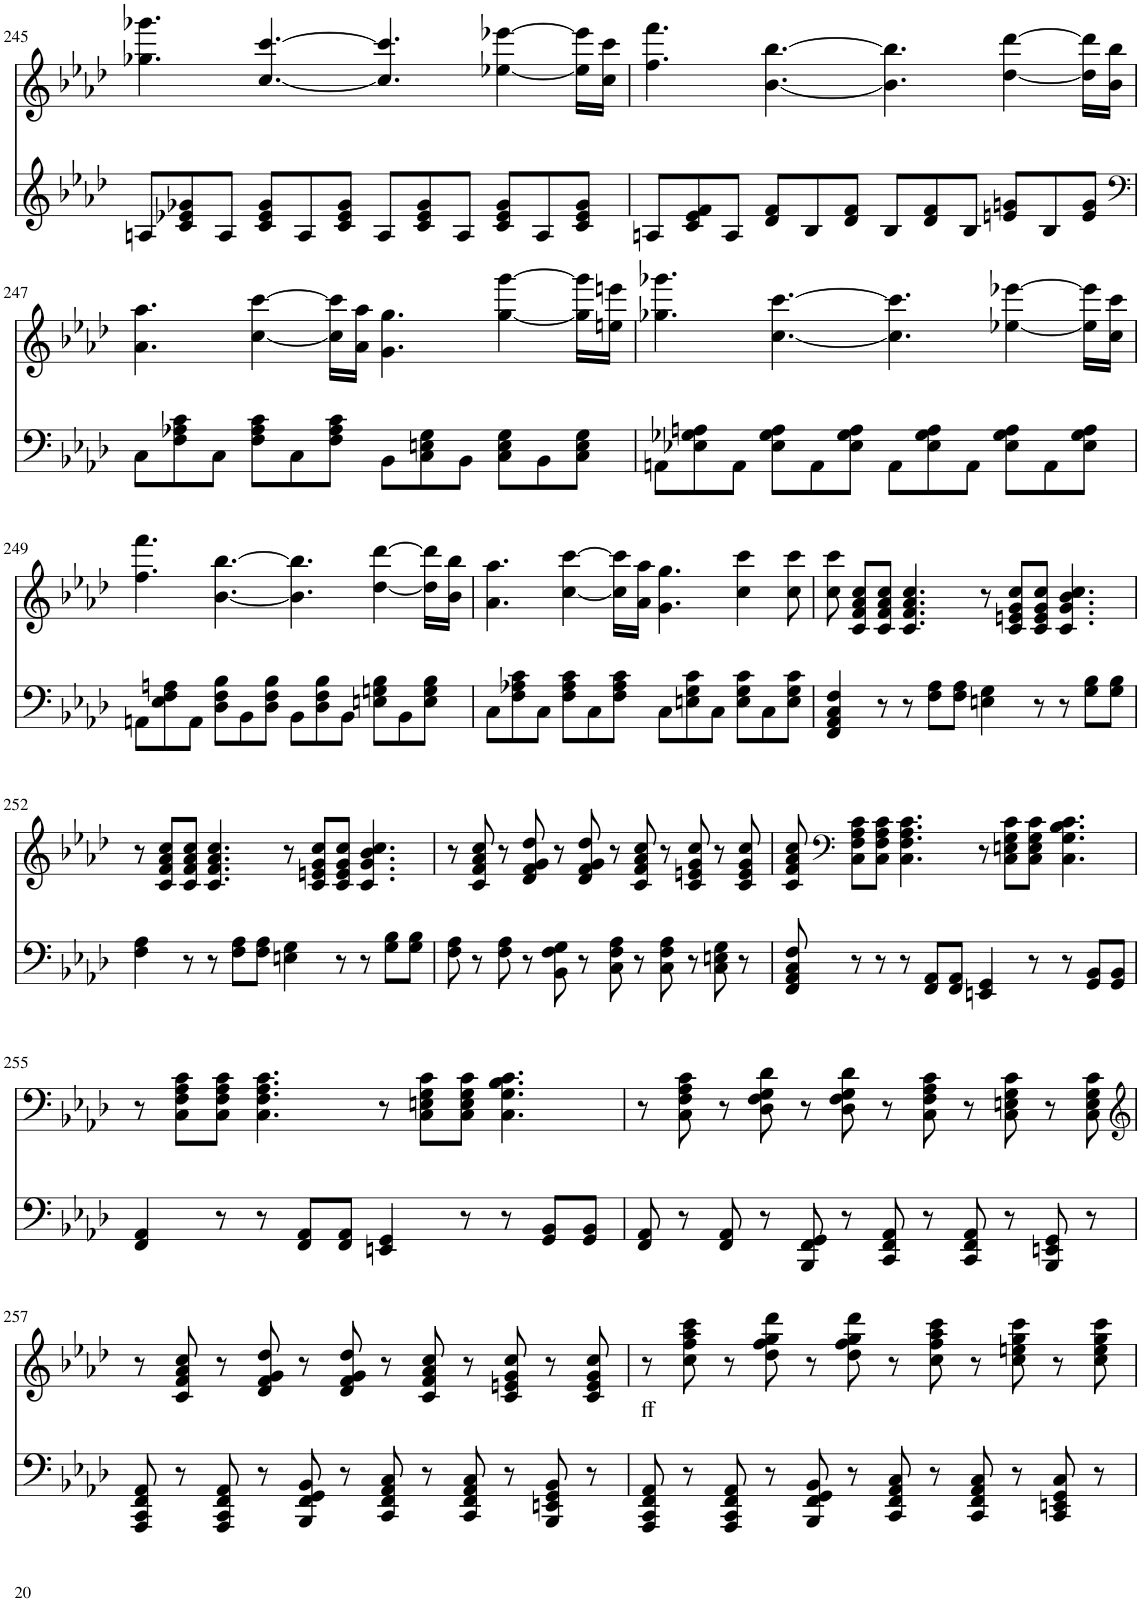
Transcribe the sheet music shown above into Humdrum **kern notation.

**kern	**kern	**text
*part2	*part1	*part1
*staff2	*staff1	*staff1
*I"piano	*I"piano	*
*I'Pno	*I'Pno	*
!!LO:PB:g=z
*clefG2	*clefG2	*
*k[b-e-a-d-]	*k[b-e-a-d-]	*
*M12/8	*M12/8	*
=245	=245	=245
8An/L	4.gg-X\ 4.ggg-X\	.
8c/ 8e-X/ 8g-X/	.	.
8A/J	.	.
8c/ 8e-/ 8g-/L	[4.cc/ [4.ccc/	.
8A/	.	.
8c/ 8e-/ 8g-/J	.	.
8A/L	4.cc/] 4.ccc/]	.
8c/ 8e-/ 8g-/	.	.
8A/J	.	.
8c/ 8e-/ 8g-/L	[4ee-X\ [4eee-X\	.
8A/	.	.
8c/ 8e-/ 8g-/J	16ee-\] 16eee-\]LL	.
.	16cc\ 16ccc\JJ	.
=246	=246	=246
8An/L	4.ff\ 4.fff\	.
8c/ 8e-/ 8f/	.	.
8A/J	.	.
8d-/ 8f/L	[4.b-\ [4.bb-\	.
8B-/	.	.
8d-/ 8f/J	.	.
8B-/L	4.b-\] 4.bb-\]	.
8d-/ 8f/	.	.
8B-/J	.	.
8en/ 8gn/L	[4dd-\ [4ddd-\	.
8B-/	.	.
8e/ 8g/J	16dd-\] 16ddd-\]LL	.
.	16b-\ 16bb-\JJ	.
!!LO:LB:g=z
=247	=247	=247
*clefF4	*	*
8C\L	4.a-\ 4.aa-\	.
8F\ 8A-X\ 8c\	.	.
8C\J	.	.
8F\ 8A-\ 8c\L	[4cc\ [4ccc\	.
8C\	.	.
8F\ 8A-\ 8c\J	16cc\] 16ccc\]LL	.
.	16a-\ 16aa-\JJ	.
8BB-\L	4.g\ 4.gg\	.
8C\ 8En\ 8G\	.	.
8BB-\J	.	.
8C\ 8E\ 8G\L	[4gg\ [4ggg\	.
8BB-\	.	.
8C\ 8E\ 8G\J	16gg\] 16ggg\]LL	.
.	16een\ 16eeen\JJ	.
=248	=248	=248
8AAn\L	4.gg-X\ 4.ggg-X\	.
8E-X\ 8G-X\ 8An\	.	.
8AA\J	.	.
8E-\ 8G-\ 8A\L	[4.cc\ [4.ccc\	.
8AA\	.	.
8E-\ 8G-\ 8A\J	.	.
8AA\L	4.cc\] 4.ccc\]	.
8E-\ 8G-\ 8A\	.	.
8AA\J	.	.
8E-\ 8G-\ 8A\L	[4ee-X\ [4eee-X\	.
8AA\	.	.
8E-\ 8G-\ 8A\J	16ee-\] 16eee-\]LL	.
.	16cc\ 16ccc\JJ	.
!!LO:LB:g=z
=249	=249	=249
8AAn\L	4.ff\ 4.fff\	.
8E-\ 8F\ 8An\	.	.
8AA\J	.	.
8D-\ 8F\ 8B-\L	[4.b-\ [4.bb-\	.
8BB-\	.	.
8D-\ 8F\ 8B-\J	.	.
8BB-\L	4.b-\] 4.bb-\]	.
8D-\ 8F\ 8B-\	.	.
8BB-\J	.	.
8En\ 8Gn\ 8B-\L	[4dd-\ [4ddd-\	.
8BB-\	.	.
8E\ 8G\ 8B-\J	16dd-\] 16ddd-\]LL	.
.	16b-\ 16bb-\JJ	.
=250	=250	=250
8C\L	4.a-\ 4.aa-\	.
8F\ 8A-X\ 8c\	.	.
8C\J	.	.
8F\ 8A-\ 8c\L	[4cc\ [4ccc\	.
8C\	.	.
8F\ 8A-\ 8c\J	16cc\] 16ccc\]LL	.
.	16a-\ 16aa-\JJ	.
8C\L	4.g\ 4.gg\	.
8En\ 8G\ 8c\	.	.
8C\J	.	.
8E\ 8G\ 8c\L	4cc\ 4ccc\	.
8C\	.	.
8E\ 8G\ 8c\J	8cc\ 8ccc\	.
=251	=251	=251
4FF/ 4AA-/ 4C/ 4F/	8cc\ 8ccc\	.
.	8c/ 8f/ 8a-/ 8cc/L	.
8r	8c/ 8f/ 8a-/ 8cc/J	.
8r	4.c/ 4.f/ 4.a-/ 4.cc/	.
8F\ 8A-\L	.	.
8F\ 8A-\J	.	.
4En\ 4G\	8r	.
.	8c/ 8en/ 8g/ 8cc/L	.
8r	8c/ 8e/ 8g/ 8cc/J	.
8r	4.c/ 4.g/ 4.b-/ 4.cc/	.
8G\ 8B-\L	.	.
8G\ 8B-\J	.	.
!!LO:LB:g=z
=252	=252	=252
4F\ 4A-\	8r	.
.	8c/ 8f/ 8a-/ 8cc/L	.
8r	8c/ 8f/ 8a-/ 8cc/J	.
8r	4.c/ 4.f/ 4.a-/ 4.cc/	.
8F\ 8A-\L	.	.
8F\ 8A-\J	.	.
4En\ 4G\	8r	.
.	8c/ 8en/ 8g/ 8cc/L	.
8r	8c/ 8e/ 8g/ 8cc/J	.
8r	4.c/ 4.g/ 4.b-/ 4.cc/	.
8G\ 8B-\L	.	.
8G\ 8B-\J	.	.
=253	=253	=253
8F\ 8A-\	8r	.
8r	8c/ 8f/ 8a-/ 8cc/	.
8F\ 8A-\	8r	.
8r	8d-/ 8f/ 8g/ 8dd-/	.
8BB-\ 8F\ 8G\	8r	.
8r	8d-/ 8f/ 8g/ 8dd-/	.
8C\ 8F\ 8A-\	8r	.
8r	8c/ 8f/ 8a-/ 8cc/	.
8C\ 8F\ 8A-\	8r	.
8r	8c/ 8en/ 8g/ 8cc/	.
8C\ 8En\ 8G\	8r	.
8r	8c/ 8e/ 8g/ 8cc/	.
=254	=254	=254
8FF/ 8AA-/ 8C/ 8F/	8c/ 8f/ 8a-/ 8cc/	.
*	*clefF4	*
8r	8C\ 8F\ 8A-\ 8c\L	.
8r	8C\ 8F\ 8A-\ 8c\J	.
8r	4.C\ 4.F\ 4.A-\ 4.c\	.
8FF/ 8AA-/L	.	.
8FF/ 8AA-/J	.	.
4EEn/ 4GG/	8r	.
.	8C\ 8En\ 8G\ 8c\L	.
8r	8C\ 8E\ 8G\ 8c\J	.
8r	4.C\ 4.G\ 4.B-\ 4.c\	.
8GG/ 8BB-/L	.	.
8GG/ 8BB-/J	.	.
!!LO:LB:g=z
=255	=255	=255
4FF/ 4AA-/	8r	.
.	8C\ 8F\ 8A-\ 8c\L	.
8r	8C\ 8F\ 8A-\ 8c\J	.
8r	4.C\ 4.F\ 4.A-\ 4.c\	.
8FF/ 8AA-/L	.	.
8FF/ 8AA-/J	.	.
4EEn/ 4GG/	8r	.
.	8C\ 8En\ 8G\ 8c\L	.
8r	8C\ 8E\ 8G\ 8c\J	.
8r	4.C\ 4.G\ 4.B-\ 4.c\	.
8GG/ 8BB-/L	.	.
8GG/ 8BB-/J	.	.
=256	=256	=256
8FF/ 8AA-/	8r	.
8r	8C\ 8F\ 8A-\ 8c\	.
8FF/ 8AA-/	8r	.
8r	8D-\ 8F\ 8G\ 8d-\	.
8BBB-/ 8FF/ 8GG/	8r	.
8r	8D-\ 8F\ 8G\ 8d-\	.
8CC/ 8FF/ 8AA-/	8r	.
8r	8C\ 8F\ 8A-\ 8c\	.
8CC/ 8FF/ 8AA-/	8r	.
8r	8C\ 8En\ 8G\ 8c\	.
8BBB-/ 8EEn/ 8GG/	8r	.
8r	8C\ 8E\ 8G\ 8c\	.
!!LO:LB:g=z
=257	=257	=257
*	*clefG2	*
8AAA-/ 8CC/ 8FF/ 8AA-/	8r	.
8r	8c/ 8f/ 8a-/ 8cc/	.
8AAA-/ 8CC/ 8FF/ 8AA-/	8r	.
8r	8d-/ 8f/ 8g/ 8dd-/	.
8BBB-/ 8FF/ 8GG/ 8BB-/	8r	.
8r	8d-/ 8f/ 8g/ 8dd-/	.
8CC/ 8FF/ 8AA-/ 8C/	8r	.
8r	8c/ 8f/ 8a-/ 8cc/	.
8CC/ 8FF/ 8AA-/ 8C/	8r	.
8r	8c/ 8en/ 8g/ 8cc/	.
8BBB-/ 8EEn/ 8GG/ 8BB-/	8r	.
8r	8c/ 8e/ 8g/ 8cc/	.
=258	=258	=258
!	!	!LO:LY:b
8AAA-/ 8CC/ 8FF/ 8AA-/	8r	ff
8r	8cc\ 8ff\ 8aa-\ 8ccc\	.
8AAA-/ 8CC/ 8FF/ 8AA-/	8r	.
8r	8dd-\ 8ff\ 8gg\ 8ddd-\	.
8BBB-/ 8FF/ 8GG/ 8BB-/	8r	.
8r	8dd-\ 8ff\ 8gg\ 8ddd-\	.
8CC/ 8FF/ 8AA-/ 8C/	8r	.
8r	8cc\ 8ff\ 8aa-\ 8ccc\	.
8CC/ 8FF/ 8AA-/ 8C/	8r	.
8r	8cc\ 8een\ 8gg\ 8ccc\	.
8CC/ 8EEn/ 8GG/ 8C/	8r	.
8r	8cc\ 8ee\ 8gg\ 8ccc\	.
=	=	=
*-	*-	*-
